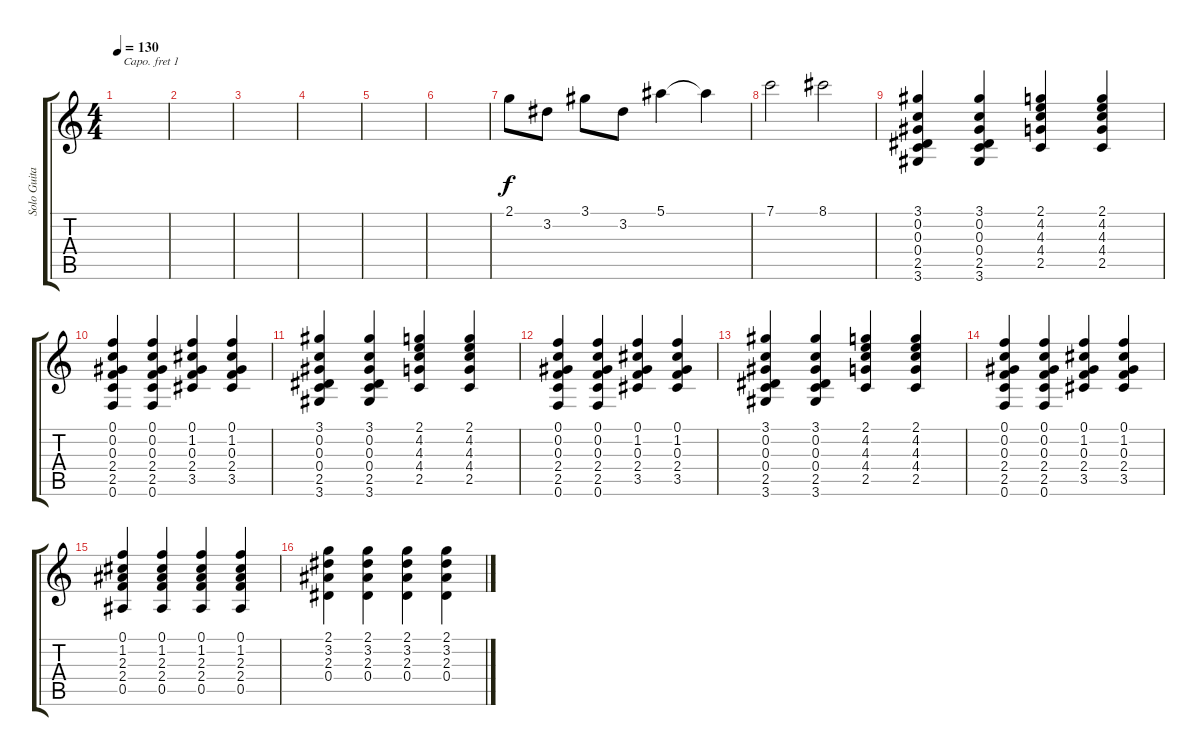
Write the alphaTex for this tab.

\track ("Solo Guitar" "Solo Guita") {instrument distortionguitar}
\staff {score tabs}
\capo 1
\tuning (E4 B3 G3 D3 A2 E2) {hide}
\ts (4 4)
\tempo 130
\clef g2
\ks c
|
|
|
|
|
|
2.1.8 3.2.8 3.1.8 3.2.8 5.1.4 5.1{t}.4 |
7.1.2 8.1.2 |
(3.1 0.2 0.3 0.4 2.5 3.6).4 (3.1 0.2 0.3 0.4 2.5 3.6).4 (2.1 4.2 4.3 4.4 2.5).4 (2.1 4.2 4.3 4.4 2.5).4 |
(0.1 0.2 0.3 2.4 2.5 0.6).4 (0.1 0.2 0.3 2.4 2.5 0.6).4 (0.1 1.2 0.3 2.4 3.5).4 (0.1 1.2 0.3 2.4 3.5).4 |
(3.1 0.2 0.3 0.4 2.5 3.6).4 (3.1 0.2 0.3 0.4 2.5 3.6).4 (2.1 4.2 4.3 4.4 2.5).4 (2.1 4.2 4.3 4.4 2.5).4 |
(0.1 0.2 0.3 2.4 2.5 0.6).4 (0.1 0.2 0.3 2.4 2.5 0.6).4 (0.1 1.2 0.3 2.4 3.5).4 (0.1 1.2 0.3 2.4 3.5).4 |
(3.1 0.2 0.3 0.4 2.5 3.6).4 (3.1 0.2 0.3 0.4 2.5 3.6).4 (2.1 4.2 4.3 4.4 2.5).4 (2.1 4.2 4.3 4.4 2.5).4 |
(0.1 0.2 0.3 2.4 2.5 0.6).4 (0.1 0.2 0.3 2.4 2.5 0.6).4 (0.1 1.2 0.3 2.4 3.5).4 (0.1 1.2 0.3 2.4 3.5).4 |
(0.1 1.2 2.3 2.4 0.5).4 (0.1 1.2 2.3 2.4 0.5).4 (0.1 1.2 2.3 2.4 0.5).4 (0.1 1.2 2.3 2.4 0.5).4 |
(2.1 3.2 2.3 0.4).4 (2.1 3.2 2.3 0.4).4 (2.1 3.2 2.3 0.4).4 (2.1 3.2 2.3 0.4).4
